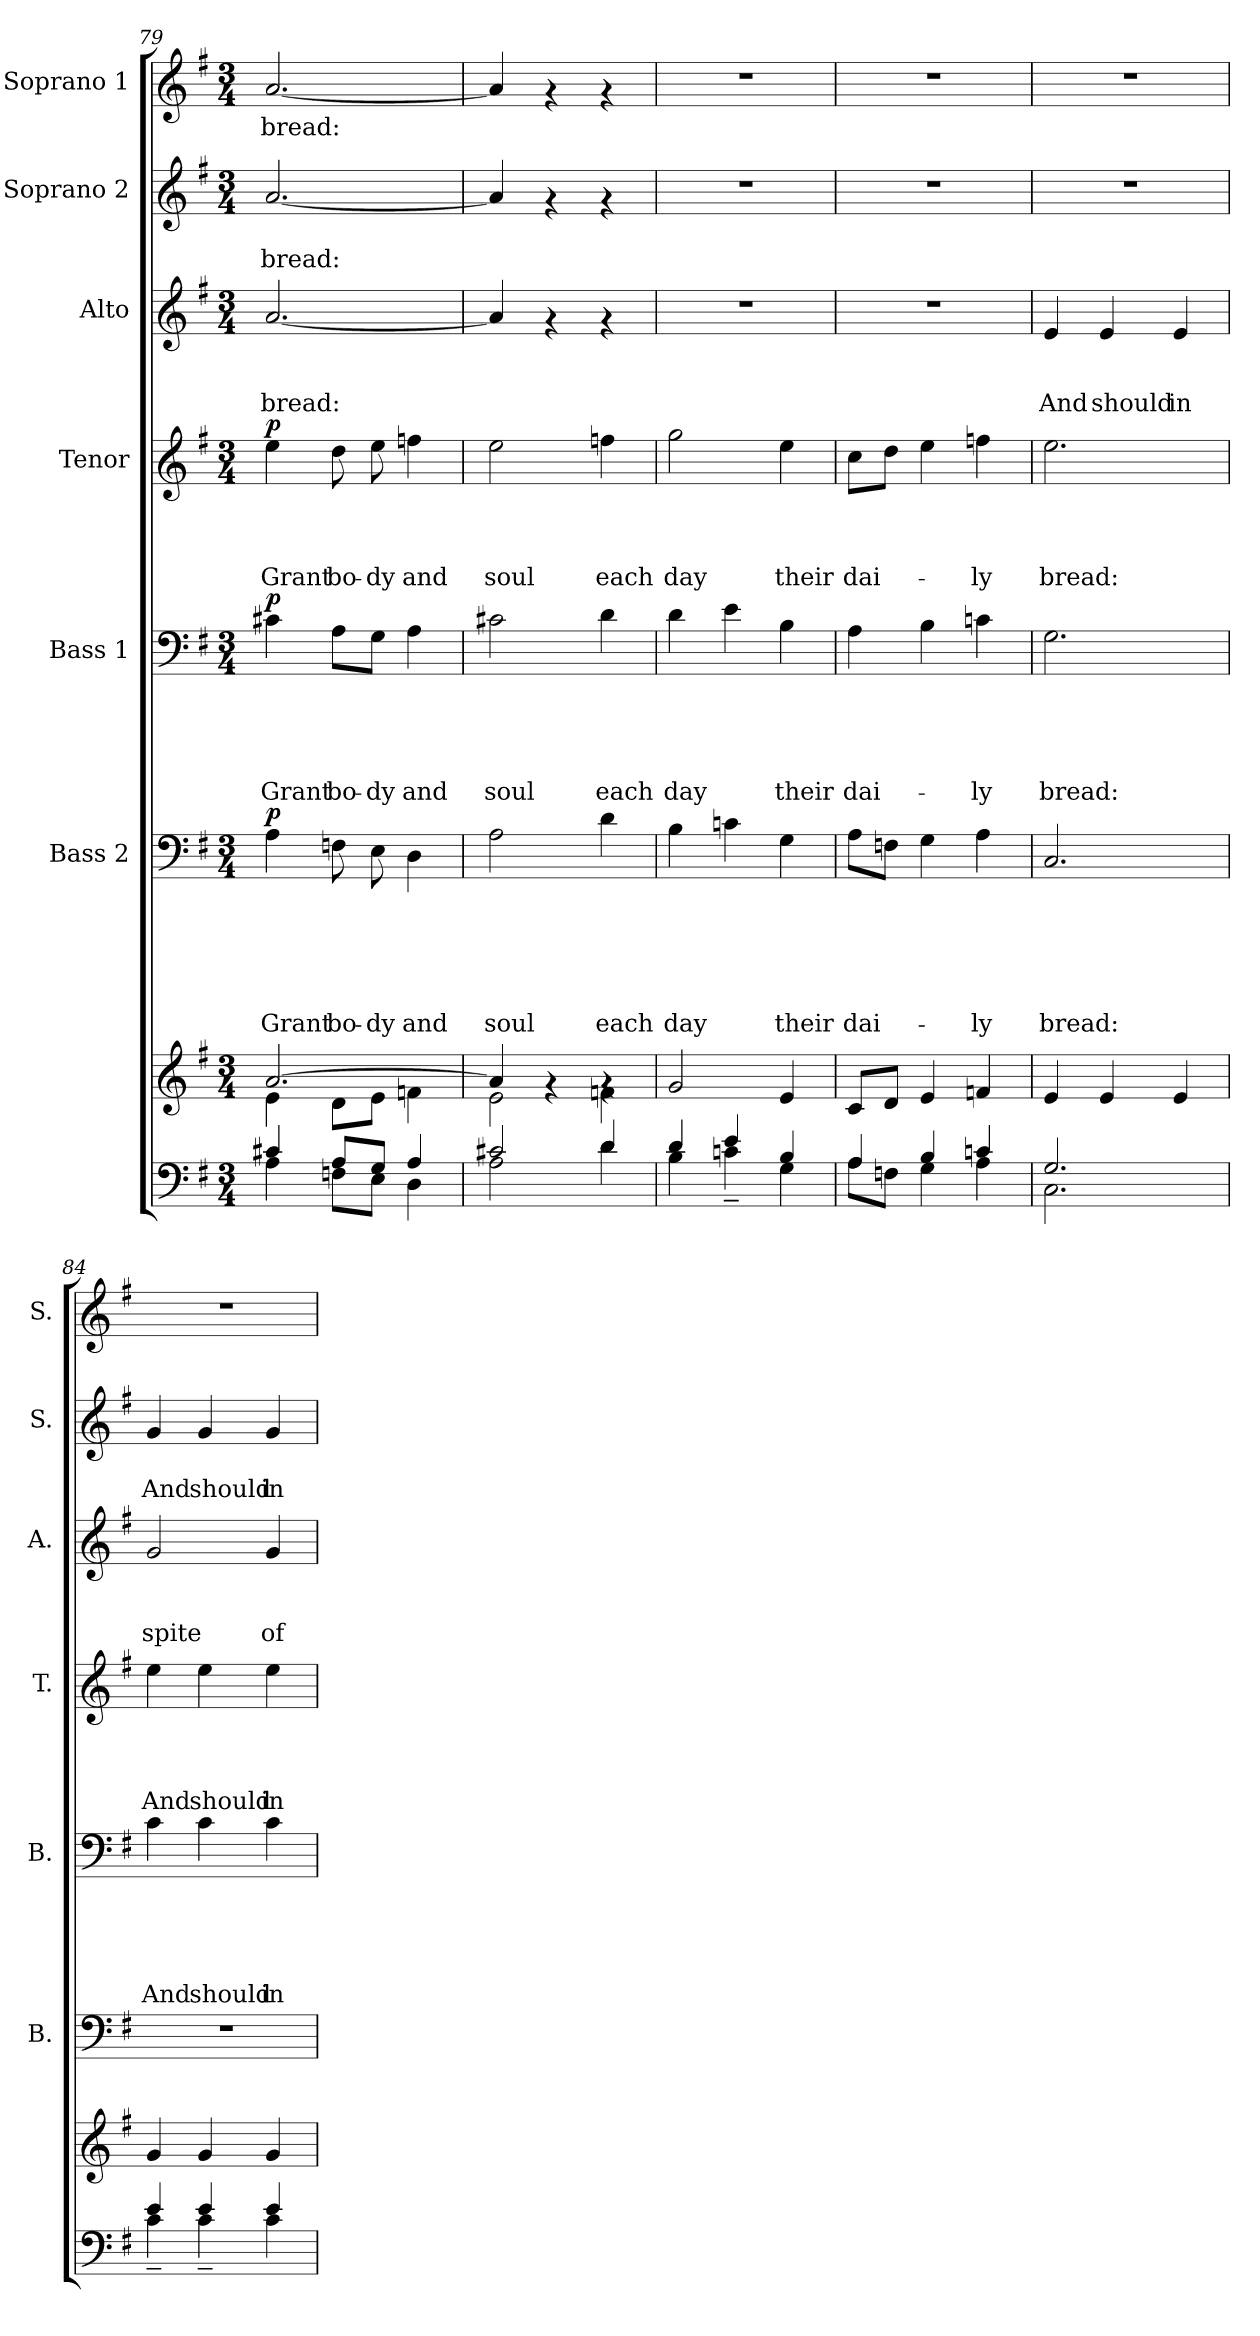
**kern	**kern	**kern	**text	**text	**text	**text	**text	**text	**dynam	**kern	**text	**text	**text	**text	**text	**dynam	**kern	**text	**text	**text	**text	**dynam	**kern	**text	**text	**text	**kern	**text	**text	**kern	**text
*part8	*part7	*part6	*part6	*part6	*part6	*part6	*part6	*part6	*part6	*part5	*part5	*part5	*part5	*part5	*part5	*part5	*part4	*part4	*part4	*part4	*part4	*part4	*part3	*part3	*part3	*part3	*part2	*part2	*part2	*part1	*part1
*staff8	*staff7	*staff6	*staff6	*staff6	*staff6	*staff6	*staff6	*staff6	*staff6	*staff5	*staff5	*staff5	*staff5	*staff5	*staff5	*staff5	*staff4	*staff4	*staff4	*staff4	*staff4	*staff4	*staff3	*staff3	*staff3	*staff3	*staff2	*staff2	*staff2	*staff1	*staff1
*	*	*I"Bass 2	*	*	*	*	*	*	*	*I"Bass 1	*	*	*	*	*	*	*I"Tenor	*	*	*	*	*	*I"Alto	*	*	*	*I"Soprano 2	*	*	*I"Soprano 1	*
*	*	*I'B.	*	*	*	*	*	*	*	*I'B.	*	*	*	*	*	*	*I'T.	*	*	*	*	*	*I'A.	*	*	*	*I'S.	*	*	*I'S.	*
*clefF4	*clefG2	*clefF4	*	*	*	*	*	*	*	*clefF4	*	*	*	*	*	*	*clefG2	*	*	*	*	*	*clefG2	*	*	*	*clefG2	*	*	*clefG2	*
*k[f#]	*k[f#]	*k[f#]	*	*	*	*	*	*	*	*k[f#]	*	*	*	*	*	*	*k[f#]	*	*	*	*	*	*k[f#]	*	*	*	*k[f#]	*	*	*k[f#]	*
*G:	*G:	*G:	*	*	*	*	*	*	*	*G:	*	*	*	*	*	*	*G:	*	*	*	*	*	*G:	*	*	*	*G:	*	*	*G:	*
*M3/4	*M3/4	*M3/4	*	*	*	*	*	*	*	*M3/4	*	*	*	*	*	*	*M3/4	*	*	*	*	*	*M3/4	*	*	*	*M3/4	*	*	*M3/4	*
=79	=79	=79	=79	=79	=79	=79	=79	=79	=79	=79	=79	=79	=79	=79	=79	=79	=79	=79	=79	=79	=79	=79	=79	=79	=79	=79	=79	=79	=79	=79	=79
*^	*^	*	*	*	*	*	*	*	*	*	*	*	*	*	*	*	*	*	*	*	*	*	*	*	*	*	*	*	*	*	*
!	!	!	!	!	!	!	!	!	!	!LO:LY:b	!LO:DY:a	!	!	!	!	!	!LO:LY:b	!LO:DY:a	!	!	!	!	!LO:LY:b	!LO:DY:a	!	!	!	!LO:LY:b	!	!	!LO:LY:b	!	!LO:LY:b
4c#X/	4A\	[>2.a/	4e\	4A\	.	.	.	.	.	Grant	p	4c#X\	.	.	.	.	Grant	p	4ee\	.	.	.	Grant	p	[<2.a/	.	.	bread:	[<2.a/	.	bread:	[<2.a/	bread:
!	!	!	!	!	!	!	!	!	!	!LO:LY:b	!	!	!	!	!	!	!LO:LY:b	!	!	!	!	!	!LO:LY:b	!	!	!	!	!	!	!	!	!	!
8A/L	8Fn\L	.	8d\L	8Fn\	.	.	.	.	.	bo-	.	8A\L	.	.	.	.	bo-	.	8dd\	.	.	.	bo-	.	.	.	.	.	.	.	.	.	.
!	!	!	!	!	!	!	!	!	!	!LO:LY:b	!	!	!	!	!	!	!LO:LY:b	!	!	!	!	!	!LO:LY:b	!	!	!	!	!	!	!	!	!	!
8G/J	8E\J	.	8e\J	8E\	.	.	.	.	.	-dy	.	8G\J	.	.	.	.	-dy	.	8ee\	.	.	.	-dy	.	.	.	.	.	.	.	.	.	.
!	!	!	!	!	!	!	!	!	!	!LO:LY:b	!	!	!	!	!	!	!LO:LY:b	!	!	!	!	!	!LO:LY:b	!	!	!	!	!	!	!	!	!	!
4A/	4D\	.	4fn\	4D\	.	.	.	.	.	and	.	4A\	.	.	.	.	and	.	4ffn\	.	.	.	and	.	.	.	.	.	.	.	.	.	.
=80	=80	=80	=80	=80	=80	=80	=80	=80	=80	=80	=80	=80	=80	=80	=80	=80	=80	=80	=80	=80	=80	=80	=80	=80	=80	=80	=80	=80	=80	=80	=80	=80	=80
!	!	!	!	!	!	!	!	!	!	!LO:LY:b	!	!	!	!	!	!	!LO:LY:b	!	!	!	!	!	!LO:LY:b	!	!	!	!	!	!	!	!	!	!
2c#X/	2A\	4a/]	2e\	2A\	.	.	.	.	.	soul	.	2c#X\	.	.	.	.	soul	.	2ee\	.	.	.	soul	.	4a/]	.	.	.	4a/]	.	.	4a/]	.
.	.	4rg	.	.	.	.	.	.	.	.	.	.	.	.	.	.	.	.	.	.	.	.	.	.	4rf	.	.	.	4rf	.	.	4rf	.
!	!	!	!	!	!	!	!	!	!	!LO:LY:b	!	!	!	!	!	!	!LO:LY:b	!	!	!	!	!	!LO:LY:b	!	!	!	!	!	!	!	!	!	!
4d/	4d\	4rg	4fn\	4d\	.	.	.	.	.	each	.	4d\	.	.	.	.	each	.	4ffn\	.	.	.	each	.	4rf	.	.	.	4rf	.	.	4rf	.
=81	=81	=81	=81	=81	=81	=81	=81	=81	=81	=81	=81	=81	=81	=81	=81	=81	=81	=81	=81	=81	=81	=81	=81	=81	=81	=81	=81	=81	=81	=81	=81	=81	=81
!	!	!	!	!	!	!	!	!	!	!LO:LY:b	!	!	!	!	!	!	!LO:LY:b	!	!	!	!	!	!LO:LY:b	!	!	!	!	!	!	!	!	!	!
*	*	*v	*v	*	*	*	*	*	*	*	*	*	*	*	*	*	*	*	*	*	*	*	*	*	*	*	*	*	*	*	*	*	*
4d/	4B\	2g/	4B\	.	.	.	.	.	day	.	4d\	.	.	.	.	day	.	2gg\	.	.	.	day	.	2.r	.	.	.	2.r	.	.	2.r	.
4e/	4cn~>\	.	4cn\	.	.	.	.	.	.	.	4e\	.	.	.	.	.	.	.	.	.	.	.	.	.	.	.	.	.	.	.	.	.
!	!	!	!	!	!	!	!	!	!LO:LY:b	!	!	!	!	!	!	!LO:LY:b	!	!	!	!	!	!LO:LY:b	!	!	!	!	!	!	!	!	!	!
4B/	4G\	4e/	4G\	.	.	.	.	.	their	.	4B\	.	.	.	.	their	.	4ee\	.	.	.	their	.	.	.	.	.	.	.	.	.	.
=82	=82	=82	=82	=82	=82	=82	=82	=82	=82	=82	=82	=82	=82	=82	=82	=82	=82	=82	=82	=82	=82	=82	=82	=82	=82	=82	=82	=82	=82	=82	=82	=82
!	!	!	!	!	!	!	!	!	!LO:LY:b	!	!	!	!	!	!	!LO:LY:b	!	!	!	!	!	!LO:LY:b	!	!	!	!	!	!	!	!	!	!
4A/	8A\L	8c/L	8A\L	.	.	.	.	.	dai-	.	4A\	.	.	.	.	dai-	.	8cc\L	.	.	.	dai-	.	2.r	.	.	.	2.r	.	.	2.r	.
.	8Fn\J	8d/J	8Fn\J	.	.	.	.	.	.	.	.	.	.	.	.	.	.	8dd\J	.	.	.	.	.	.	.	.	.	.	.	.	.	.
4B/	4G\	4e/	4G\	.	.	.	.	.	.	.	4B\	.	.	.	.	.	.	4ee\	.	.	.	.	.	.	.	.	.	.	.	.	.	.
!	!	!	!	!	!	!	!	!	!LO:LY:b	!	!	!	!	!	!	!LO:LY:b	!	!	!	!	!	!LO:LY:b	!	!	!	!	!	!	!	!	!	!
4cn/	4A\	4fn/	4A\	.	.	.	.	.	-ly	.	4cn\	.	.	.	.	-ly	.	4ffn\	.	.	.	-ly	.	.	.	.	.	.	.	.	.	.
=83	=83	=83	=83	=83	=83	=83	=83	=83	=83	=83	=83	=83	=83	=83	=83	=83	=83	=83	=83	=83	=83	=83	=83	=83	=83	=83	=83	=83	=83	=83	=83	=83
!	!	!	!	!	!	!	!	!	!LO:LY:b	!	!	!	!	!	!	!LO:LY:b	!	!	!	!	!	!LO:LY:b	!	!	!	!	!LO:LY:b	!	!	!	!	!
2.G/	2.C\	4e/	2.C/	.	.	.	.	.	bread:	.	2.G\	.	.	.	.	bread:	.	2.ee\	.	.	.	bread:	.	4e/	.	.	And	2.r	.	.	2.r	.
!	!	!	!	!	!	!	!	!	!	!	!	!	!	!	!	!	!	!	!	!	!	!	!	!	!	!	!LO:LY:b	!	!	!	!	!
.	.	4e/	.	.	.	.	.	.	.	.	.	.	.	.	.	.	.	.	.	.	.	.	.	4e/	.	.	should	.	.	.	.	.
!	!	!	!	!	!	!	!	!	!	!	!	!	!	!	!	!	!	!	!	!	!	!	!	!	!	!	!LO:LY:b	!	!	!	!	!
.	.	4e/	.	.	.	.	.	.	.	.	.	.	.	.	.	.	.	.	.	.	.	.	.	4e/	.	.	in	.	.	.	.	.
!!LO:PB:g=z
=84	=84	=84	=84	=84	=84	=84	=84	=84	=84	=84	=84	=84	=84	=84	=84	=84	=84	=84	=84	=84	=84	=84	=84	=84	=84	=84	=84	=84	=84	=84	=84	=84
!	!	!	!	!	!	!	!	!	!	!	!	!	!	!	!	!LO:LY:b	!	!	!	!	!	!LO:LY:b	!	!	!	!	!LO:LY:b	!	!	!LO:LY:b	!	!
4e/	4c~>\	4g/	2.r	.	.	.	.	.	.	.	4c\	.	.	.	.	And	.	4ee\	.	.	.	And	.	2g/	.	.	spite	4g/	.	And	2.r	.
!	!	!	!	!	!	!	!	!	!	!	!	!	!	!	!	!LO:LY:b	!	!	!	!	!	!LO:LY:b	!	!	!	!	!	!	!	!LO:LY:b	!	!
4e/	4c~>\	4g/	.	.	.	.	.	.	.	.	4c\	.	.	.	.	should	.	4ee\	.	.	.	should	.	.	.	.	.	4g/	.	should	.	.
!	!	!	!	!	!	!	!	!	!	!	!	!	!	!	!	!LO:LY:b	!	!	!	!	!	!LO:LY:b	!	!	!	!	!LO:LY:b	!	!	!LO:LY:b	!	!
4e/	4c\	4g/	.	.	.	.	.	.	.	.	4c\	.	.	.	.	in	.	4ee\	.	.	.	in	.	4g/	.	.	of	4g/	.	in	.	.
*v	*v	*	*	*	*	*	*	*	*	*	*	*	*	*	*	*	*	*	*	*	*	*	*	*	*	*	*	*	*	*	*	*
=	=	=	=	=	=	=	=	=	=	=	=	=	=	=	=	=	=	=	=	=	=	=	=	=	=	=	=	=	=	=	=
*-	*-	*-	*-	*-	*-	*-	*-	*-	*-	*-	*-	*-	*-	*-	*-	*-	*-	*-	*-	*-	*-	*-	*-	*-	*-	*-	*-	*-	*-	*-	*-
